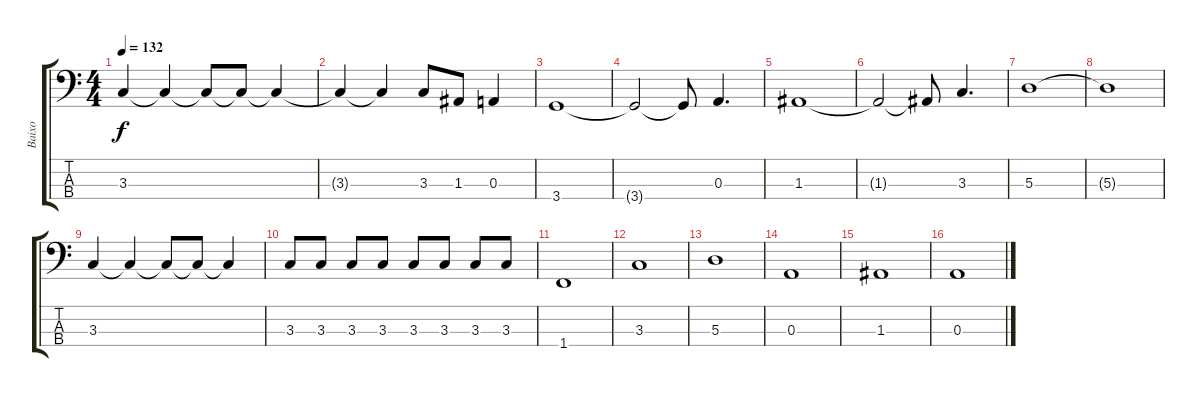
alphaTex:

\track ("Baixo" "Baixo") {instrument electricbassfinger}
\staff {score tabs}
\tuning (G2 D2 A1 E1) {hide}
\ts (4 4)
\tempo 132
\clef f4
\ks c
3.3.4{dy f} 3.3{t}.4 3.3{t}.8 3.3{t}.8 3.3{t}.4 |
3.3{t}.4 3.3{t}.4 3.3.8 1.3.8 0.3.4 |
3.4.1 |
3.4{t}.2 3.4{t}.8 0.3.4{d} |
1.3.1 |
1.3{t}.2 1.3{t}.8 3.3.4{d} |
5.3.1 |
5.3{t}.1 |
3.3.4 3.3{t}.4 3.3{t}.8 3.3{t}.8 3.3{t}.4 |
3.3.8 3.3.8 3.3.8 3.3.8 3.3.8 3.3.8 3.3.8 3.3.8 |
1.4.1 |
3.3.1 |
5.3.1 |
0.3.1 |
1.3.1 |
0.3.1
